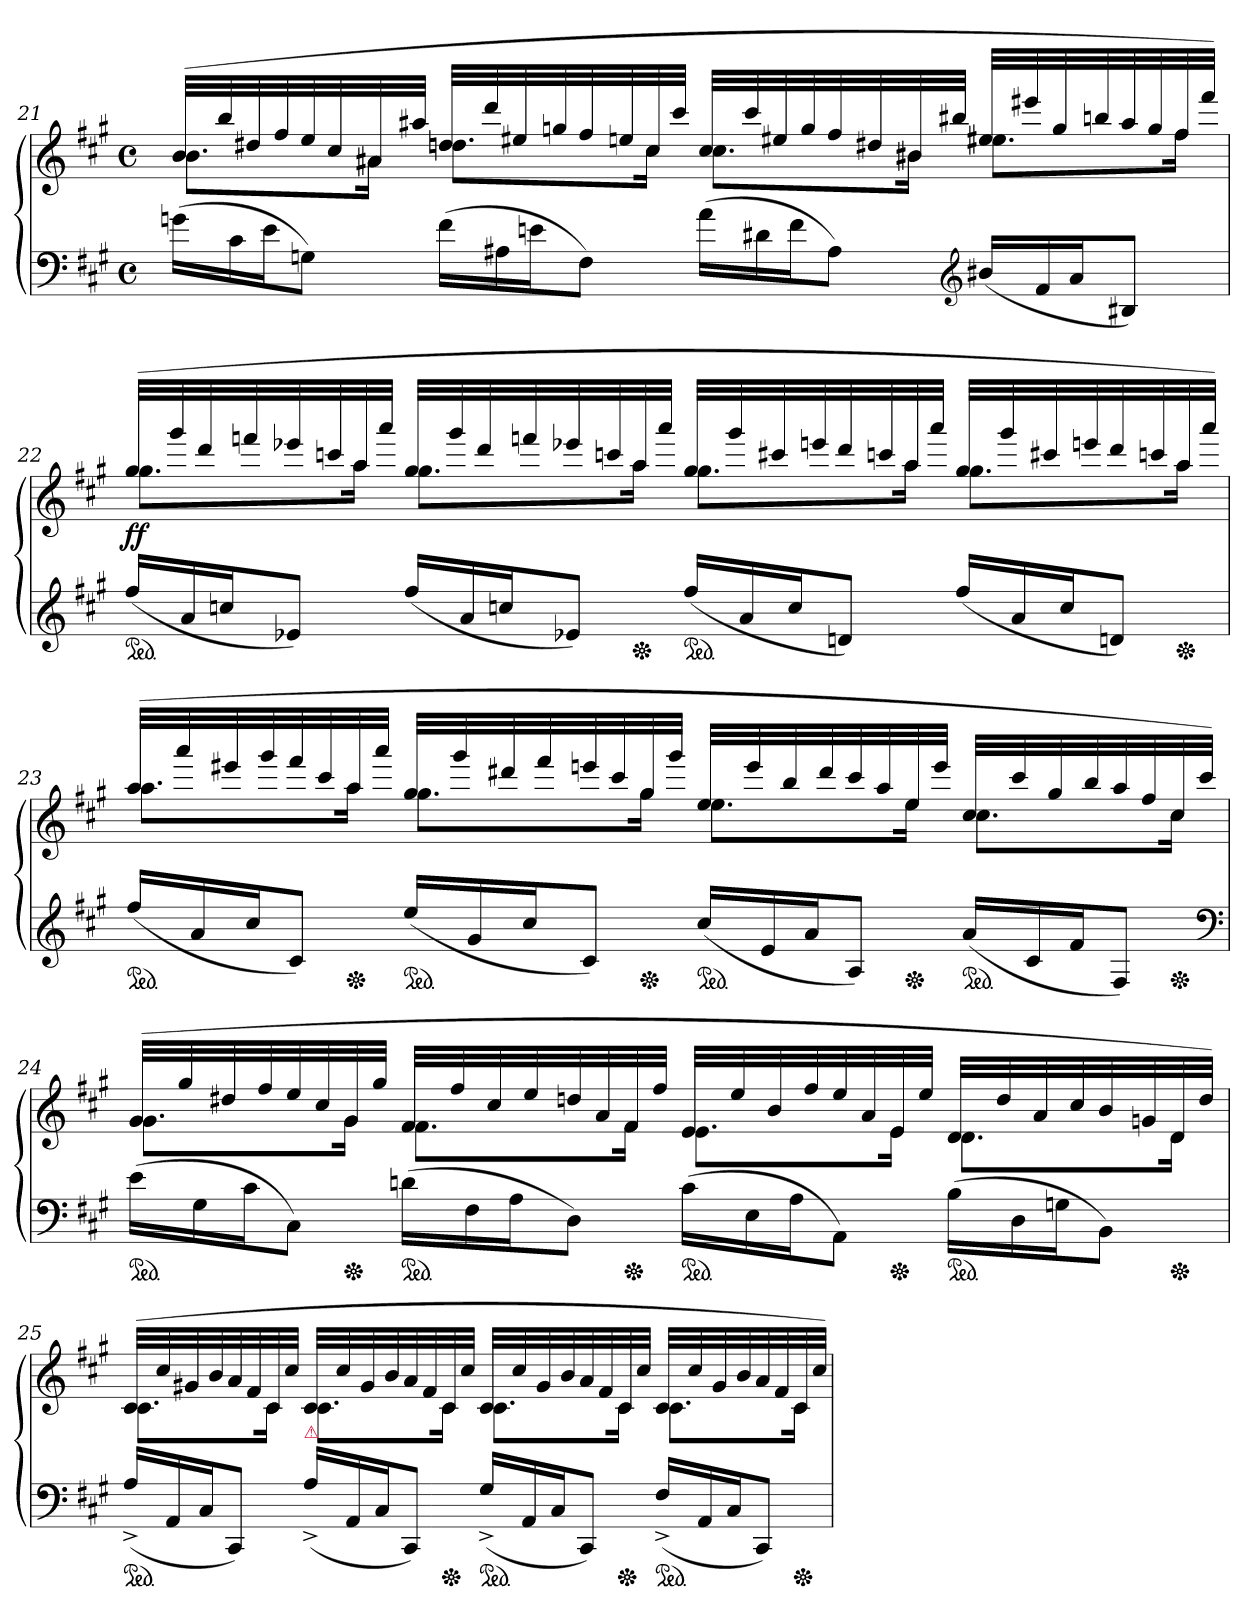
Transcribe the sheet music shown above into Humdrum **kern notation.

**kern	**kern	**dynam
*part1	*part1	*part1
*staff2	*staff1	*staff1/2
*clefF4	*clefG2	*
*k[f#c#g#]	*k[f#c#g#]	*
*f#:	*f#:	*
*M4/4	*M4/4	*
*met(c)	*met(c)	*
*Xtuplet	*	*
=21	=21	=21
*	*^	*
(>24gnLL	(>32bLLL	8.bL	.
.	32bb!	.	.
24c#	.	.	.
.	32dd#X!	.	.
24eJ	.	.	.
.	32ff#!	.	.
8GnJ)	32ee!	.	.
.	32cc#!	.	.
.	32a#X	16a#XJk	.
.	32aa#X!JJJ	.	.
(>24f#LL	32ddnLLL	8.ddnL	.
.	32ddd!	.	.
24A#X	.	.	.
.	32ee#X!	.	.
24enJ	.	.	.
.	32ggn!	.	.
8F#J)	32ff#!	.	.
.	32een!	.	.
.	32cc#	16cc#Jk	.
.	32ccc#!JJJ	.	.
(>24aLL	32cc#LLL	8.cc#L	.
.	32ccc#!	.	.
24d#X	.	.	.
.	32ee#X!	.	.
24f#J	.	.	.
.	32gg!	.	.
8A#J)	32ff#!	.	.
.	32dd#X!	.	.
.	32b#X	16b#XJk	.
.	32bb#X!JJJ	.	.
*clefG2	*	*	*
(<24b#X/LL	32ee#XLLL	8.ee#XL	.
.	32eee#X!	.	.
24f#	.	.	.
.	32gg!	.	.
24aJ	.	.	.
.	32bbn!	.	.
8B#XJ)	32aa#!	.	.
.	32gg!	.	.
.	32ff#	16ff#Jk	.
.	32fff#!JJJ)	.	.
=22	=22	=22	=22
*ped	*	*	*
(<24ff#/LL	(>32gg#LLL	8.gg#L	ff
.	32ggg#!	.	.
24a	.	.	.
.	32ddd!	.	.
24ccnJ	.	.	.
.	32fffn!	.	.
8e-XJ)	32eee-X!	.	.
.	32cccn!	.	.
.	32aa	16aaJk	.
.	32aaa!JJJ	.	.
(<24ff#/LL	32gg#LLL	8.gg#L	.
.	32ggg#!	.	.
24a	.	.	.
.	32ddd!	.	.
24ccnJ	.	.	.
.	32fffn!	.	.
8e-XJ)	32eee-X!	.	.
.	32cccn!	.	.
*Xped	*	*	*
.	32aa	16aaJk	.
.	32aaa!JJJ	.	.
*ped	*	*	*
(<24ff#/LL	32gg#LLL	8.gg#L	.
.	32ggg#!	.	.
24a	.	.	.
.	32ccc#X!	.	.
24ccJ	.	.	.
.	32eeen!	.	.
8dnJ)	32ddd!	.	.
.	32cccn!	.	.
.	32aa	16aaJk	.
.	32aaa!JJJ	.	.
(<24ff#LL	32gg#LLL	8.gg#L	.
.	32ggg#!	.	.
24a	.	.	.
.	32ccc#X!	.	.
24ccJ	.	.	.
.	32eeen!	.	.
8dnJ)	32ddd!	.	.
.	32cccn!	.	.
*Xped	*	*	*
.	32aa	16aaJk	.
.	32aaa!JJJ)	.	.
=23	=23	=23	=23
*ped	*	*	*
(<24ff#LL	(>32aaLLL	8.aaL	.
.	32aaa!	.	.
24a	.	.	.
.	32eee#X!	.	.
24cc#J	.	.	.
.	32ggg#!	.	.
8c#J)	32fff#!	.	.
.	32ccc#!	.	.
*Xped	*	*	*
.	32aa	16aaJk	.
.	32aaa!JJJ	.	.
*ped	*	*	*
(<24eeLL	32gg#LLL	8.gg#L	.
.	32ggg#!	.	.
24g#	.	.	.
.	32ddd#X!	.	.
24cc#J	.	.	.
.	32fff#!	.	.
8c#J)	32eeen!	.	.
.	32ccc#!	.	.
*Xped	*	*	*
.	32gg#	16gg#Jk	.
.	32ggg#!JJJ	.	.
*ped	*	*	*
(<24cc#LL	32eeLLL	8.eeL	.
.	32eee!	.	.
24e	.	.	.
.	32bb!	.	.
24aJ	.	.	.
.	32ddd#!	.	.
8AJ)	32ccc#!	.	.
.	32aa!	.	.
*Xped	*	*	*
.	32ee	16eeJk	.
.	32eee!JJJ	.	.
*ped	*	*	*
(<24aLL	32cc#LLL	8.cc#L	.
.	32ccc#!	.	.
24c#	.	.	.
.	32gg#!	.	.
24f#J	.	.	.
.	32bb!	.	.
8F#J)	32aa!	.	.
.	32ff#!	.	.
*Xped	*	*	*
.	32cc#	16cc#Jk	.
.	32ccc#!JJJ)	.	.
*clefF4	*	*	*
=24	=24	=24	=24
*ped	*	*	*
(>24eLL	(>32g#LLL	8.g#L	.
.	32gg#!	.	.
24G#	.	.	.
.	32dd#X!	.	.
24c#J	.	.	.
.	32ff#!	.	.
8C#J)	32ee!	.	.
.	32cc#!	.	.
*Xped	*	*	*
.	32g#	16g#Jk	.
.	32gg#!JJJ	.	.
*ped	*	*	*
(>24dnLL	32f#LLL	8.f#L	.
.	32ff#!	.	.
24F#	.	.	.
.	32cc#!	.	.
24AJ	.	.	.
.	32ee!	.	.
8DJ)	32ddn!	.	.
.	32a!	.	.
*Xped	*	*	*
.	32f#	16f#Jk	.
.	32ff#!JJJ	.	.
*ped	*	*	*
(>24c#LL	32eLLL	8.eL	.
.	32ee!	.	.
24E	.	.	.
.	32b!	.	.
24AJ	.	.	.
.	32ff#!	.	.
8AAJ)	32ee!	.	.
.	32a!	.	.
*Xped	*	*	*
.	32e	16eJk	.
.	32ee!JJJ	.	.
*ped	*	*	*
(>24BLL	32dLLL	8.dL	.
.	32dd!	.	.
24D	.	.	.
.	32a!	.	.
24GnJ	.	.	.
.	32cc#!	.	.
8BBJ)	32b!	.	.
.	32gn!	.	.
*Xped	*	*	*
.	32d	16dJk	.
.	32dd!JJJ)	.	.
=25	=25	=25	=25
!LO:TX:a:color=crimson:t=⚠	!	!	!
*ped	*	*	*
(<24A^>LL	(>32c#LLL	8.c#L	.
.	32cc#!	.	.
24AA	.	.	.
.	32g#X!	.	.
24C#J	.	.	.
.	32b!	.	.
8CC#J)	32a!	.	.
.	32f#!	.	.
.	32c#	16c#Jk	.
.	32cc#!JJJ	.	.
!LO:TX:a:color=crimson:t=⚠	!	!	!
(<24A^>LL	32c#LLL	8.c#L	.
.	32cc#!	.	.
24AA	.	.	.
.	32g#!	.	.
24C#J	.	.	.
.	32b!	.	.
8CC#J)	32a!	.	.
.	32f#!	.	.
*Xped	*	*	*
.	32c#	16c#Jk	.
.	32cc#!JJJ	.	.
!LO:TX:a:color=crimson:t=⚠	!	!	!
*ped	*	*	*
(<24G#^>LL	32c#LLL	8.c#L	.
.	32cc#!	.	.
24AA	.	.	.
.	32g#!	.	.
24C#J	.	.	.
.	32b!	.	.
8CC#J)	32a!	.	.
.	32f#!	.	.
*Xped	*	*	*
.	32c#	16c#Jk	.
.	32cc#!JJJ	.	.
!LO:TX:a:color=crimson:t=⚠	!	!	!
*ped	*	*	*
(<24F#^>LL	32c#LLL	8.c#L	.
.	32cc#!	.	.
24AA	.	.	.
.	32g#!	.	.
24C#J	.	.	.
.	32b!	.	.
8CC#J)	32a!	.	.
.	32f#!	.	.
*Xped	*	*	*
.	32c#	16c#Jk	.
.	32cc#!JJJ)	.	.
*	*v	*v	*
=	=	=
*-	*-	*-
